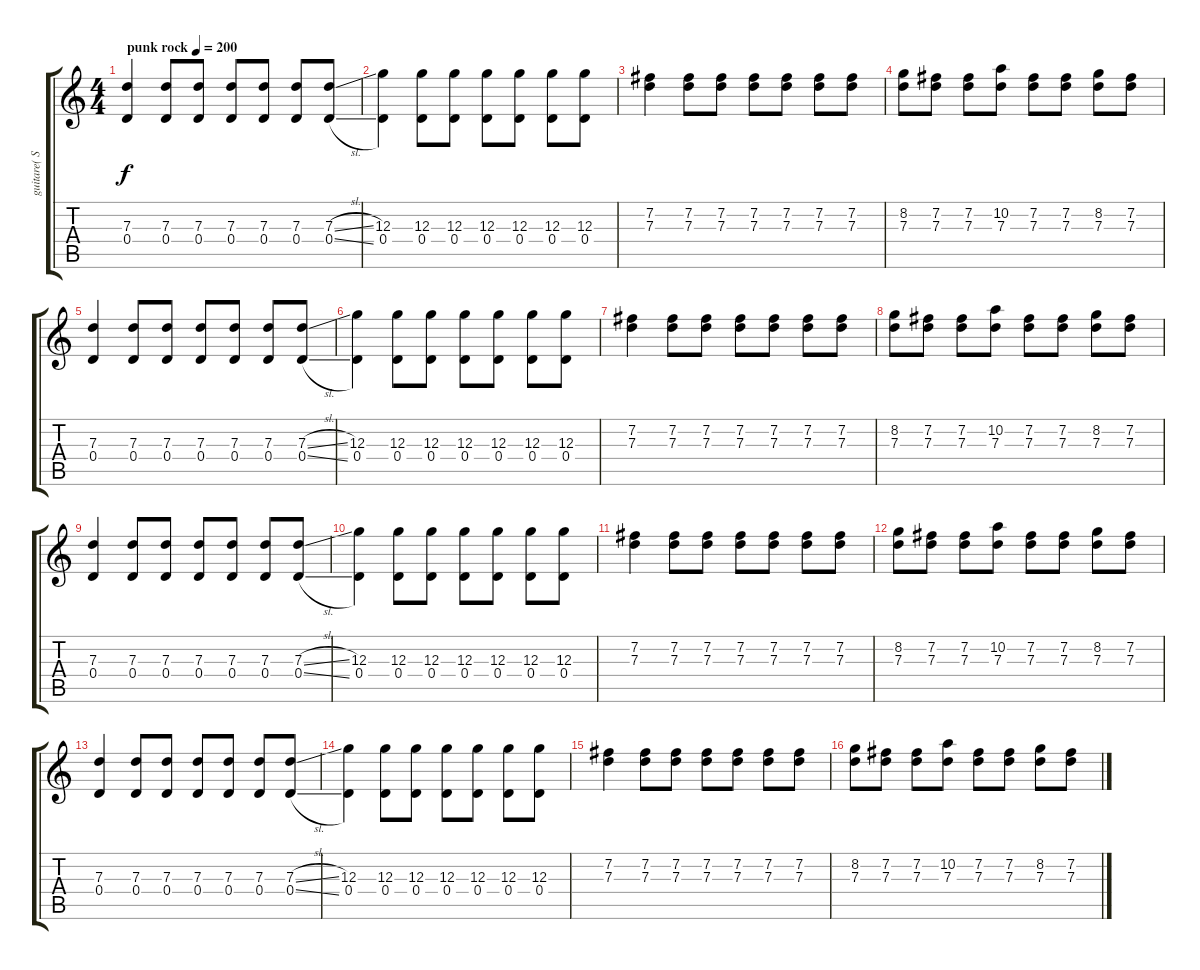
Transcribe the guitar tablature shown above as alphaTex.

\track ("guitare( Shaw Smash )" "guitare( S") {instrument distortionguitar}
\staff {score tabs}
\tuning (E4 B3 G3 D3 A2 E2) {hide}
\ts (4 4)
\tempo (200 "punk rock")
\clef g2
\ks c
(7.3 0.4).4{dy f instrument distortionguitar} (7.3 0.4).8 (7.3 0.4).8 (7.3 0.4).8 (7.3 0.4).8 (7.3 0.4).8 (7.3{sl} 0.4{sl}).8 |
(12.3 0.4).4 (12.3 0.4).8 (12.3 0.4).8 (12.3 0.4).8 (12.3 0.4).8 (12.3 0.4).8 (12.3 0.4).8 |
(7.2 7.3).4 (7.2 7.3).8 (7.2 7.3).8 (7.2 7.3).8 (7.2 7.3).8 (7.2 7.3).8 (7.2 7.3).8 |
(8.2 7.3).8 (7.2 7.3).8 (7.2 7.3).8 (10.2 7.3).8 (7.2 7.3).8 (7.2 7.3).8 (8.2 7.3).8 (7.2 7.3).8 |
(7.3 0.4).4 (7.3 0.4).8 (7.3 0.4).8 (7.3 0.4).8 (7.3 0.4).8 (7.3 0.4).8 (7.3{sl} 0.4{sl}).8 |
(12.3 0.4).4 (12.3 0.4).8 (12.3 0.4).8 (12.3 0.4).8 (12.3 0.4).8 (12.3 0.4).8 (12.3 0.4).8 |
(7.2 7.3).4 (7.2 7.3).8 (7.2 7.3).8 (7.2 7.3).8 (7.2 7.3).8 (7.2 7.3).8 (7.2 7.3).8 |
(8.2 7.3).8 (7.2 7.3).8 (7.2 7.3).8 (10.2 7.3).8 (7.2 7.3).8 (7.2 7.3).8 (8.2 7.3).8 (7.2 7.3).8 |
(7.3 0.4).4 (7.3 0.4).8 (7.3 0.4).8 (7.3 0.4).8 (7.3 0.4).8 (7.3 0.4).8 (7.3{sl} 0.4{sl}).8 |
(12.3 0.4).4 (12.3 0.4).8 (12.3 0.4).8 (12.3 0.4).8 (12.3 0.4).8 (12.3 0.4).8 (12.3 0.4).8 |
(7.2 7.3).4 (7.2 7.3).8 (7.2 7.3).8 (7.2 7.3).8 (7.2 7.3).8 (7.2 7.3).8 (7.2 7.3).8 |
(8.2 7.3).8 (7.2 7.3).8 (7.2 7.3).8 (10.2 7.3).8 (7.2 7.3).8 (7.2 7.3).8 (8.2 7.3).8 (7.2 7.3).8 |
(7.3 0.4).4 (7.3 0.4).8 (7.3 0.4).8 (7.3 0.4).8 (7.3 0.4).8 (7.3 0.4).8 (7.3{sl} 0.4{sl}).8 |
(12.3 0.4).4 (12.3 0.4).8 (12.3 0.4).8 (12.3 0.4).8 (12.3 0.4).8 (12.3 0.4).8 (12.3 0.4).8 |
(7.2 7.3).4 (7.2 7.3).8 (7.2 7.3).8 (7.2 7.3).8 (7.2 7.3).8 (7.2 7.3).8 (7.2 7.3).8 |
(8.2 7.3).8 (7.2 7.3).8 (7.2 7.3).8 (10.2 7.3).8 (7.2 7.3).8 (7.2 7.3).8 (8.2 7.3).8 (7.2 7.3).8
